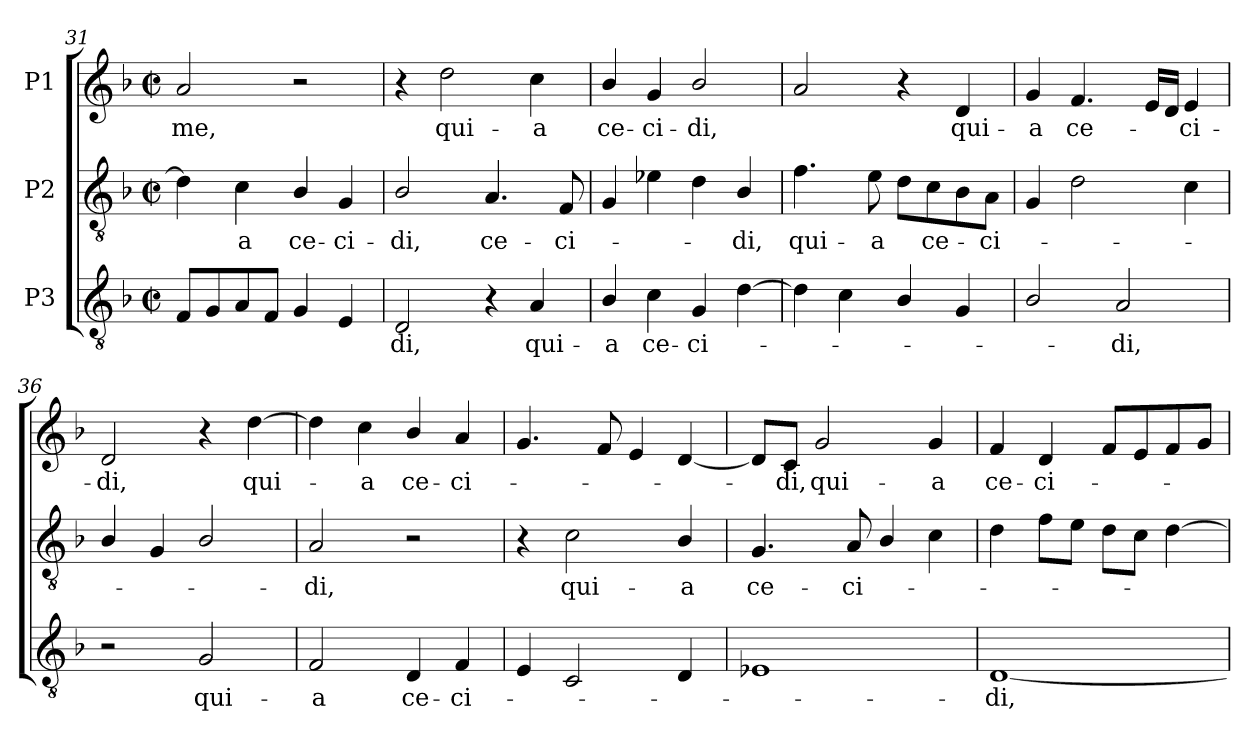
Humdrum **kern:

**kern	**text	**kern	**text	**kern	**text
*part3	*part3	*part2	*part2	*part1	*part1
*staff3	*staff3	*staff2	*staff2	*staff1	*staff1
*I"P3	*	*I"P2	*	*I"P1	*
!!LO:LB:g=z
*clefGv2	*	*clefGv2	*	*clefG2	*
*ITrd7c12	*	*ITrd7c12	*	*	*
*k[b-]	*	*k[b-]	*	*k[b-]	*
*F:	*	*F:	*	*F:	*
*M2/2	*	*M2/2	*	*M2/2	*
*met(c|)	*	*met(c|)	*	*met(c|)	*
=31	=31	=31	=31	=31	=31
!	!	!	!	!	!LO:LY:b:color=#000000
8FFi/L	.	4Di\]	.	2ai/	me,
8GGi/	.	.	.	.	.
!	!	!	!LO:LY:b:color=#000000	!	!
8AAi/	.	4Ci\	-a	.	.
8FFi/J	.	.	.	.	.
!	!	!	!LO:LY:b:color=#000000	!	!
4GGi/	.	4BB-i/	ce-	2r	.
!	!	!	!LO:LY:b:color=#000000	!	!
4EEi/	.	4GGi/	-ci-	.	.
=32	=32	=32	=32	=32	=32
!	!LO:LY:b:color=#000000	!	!	!	!
!	!	!	!LO:LY:b:color=#000000	!	!
2DDi/	-di,	2BB-i/	-di,	4r	.
!	!	!	!	!	!LO:LY:b:color=#000000
.	.	.	.	2ddi\	qui-
!	!	!	!LO:LY:b:color=#000000	!	!
4r	.	4.AAi/	ce-	.	.
!	!LO:LY:b:color=#000000	!	!	!	!
!	!	!	!	!	!LO:LY:b:color=#000000
4AAi/	qui-	.	.	4cci\	-a
!	!	!	!LO:LY:b:color=#000000	!	!
.	.	8FFi/	-ci-	.	.
=33	=33	=33	=33	=33	=33
!	!LO:LY:b:color=#000000	!	!	!	!
!	!	!	!	!	!LO:LY:b:color=#000000
4BB-i/	-a	4GGi/	.	4b-i/	ce-
!	!LO:LY:b:color=#000000	!	!	!	!
!	!	!	!	!	!LO:LY:b:color=#000000
4Ci\	ce-	4E-Xi\	.	4gi/	-ci-
!	!LO:LY:b:color=#000000	!	!	!	!
!	!	!	!	!	!LO:LY:b:color=#000000
4GGi/	-ci-	4Di\	.	2b-i/	-di,
!	!	!	!LO:LY:b:color=#000000	!	!
[4Di\	.	4BB-i/	-di,	.	.
=34	=34	=34	=34	=34	=34
!	!	!	!LO:LY:b:color=#000000	!	!
4Di\]	.	4.Fi\	qui-	2ai/	.
4Ci\	.	.	.	.	.
!	!	!	!LO:LY:b:color=#000000	!	!
.	.	8Ei\	-a	.	.
4BB-i/	.	8Di\L	.	4r	.
!	!	!	!LO:LY:b:color=#000000	!	!
.	.	8Ci\	ce-	.	.
!	!	!	!	!	!LO:LY:b:color=#000000
4GGi/	.	8BB-i\	.	4di/	qui-
!	!	!	!LO:LY:b:color=#000000	!	!
.	.	8AAi\J	-ci-	.	.
=35	=35	=35	=35	=35	=35
!	!	!	!	!	!LO:LY:b:color=#000000
2BB-i/	.	4GGi/	.	4gi/	-a
!	!	!	!	!	!LO:LY:b:color=#000000
.	.	2Di\	.	4.fi/	ce-
!	!LO:LY:b:color=#000000	!	!	!	!
2AAi/	-di,	.	.	.	.
.	.	.	.	16ei/LL	.
.	.	.	.	16di/JJ	.
!	!	!	!	!	!LO:LY:b:color=#000000
.	.	4Ci\	.	4ei/	-ci-
!!LO:LB:g=z
=36	=36	=36	=36	=36	=36
!	!	!	!	!	!LO:LY:b:color=#000000
2r	.	4BB-i/	.	2di/	-di,
.	.	4GGi/	.	.	.
!	!LO:LY:b:color=#000000	!	!	!	!
2GGi/	qui-	2BB-i/	.	4r	.
!	!	!	!	!	!LO:LY:b:color=#000000
.	.	.	.	[4ddi\	qui-
=37	=37	=37	=37	=37	=37
!	!LO:LY:b:color=#000000	!	!	!	!
!	!	!	!LO:LY:b:color=#000000	!	!
2FFi/	-a	2AAi/	-di,	4ddi\]	.
!	!	!	!	!	!LO:LY:b:color=#000000
.	.	.	.	4cci\	-a
!	!LO:LY:b:color=#000000	!	!	!	!
!	!	!	!	!	!LO:LY:b:color=#000000
4DDi/	ce-	2r	.	4b-i/	ce-
!	!LO:LY:b:color=#000000	!	!	!	!
!	!	!	!	!	!LO:LY:b:color=#000000
4FFi/	-ci-	.	.	4ai/	-ci-
=38	=38	=38	=38	=38	=38
4EEi/	.	4r	.	4.gi/	.
!	!	!	!LO:LY:b:color=#000000	!	!
2CCi/	.	2Ci\	qui-	.	.
.	.	.	.	8fi/	.
.	.	.	.	4ei/	.
!	!	!	!LO:LY:b:color=#000000	!	!
4DDi/	.	4BB-i/	-a	[4di/	.
=39	=39	=39	=39	=39	=39
!	!	!	!LO:LY:b:color=#000000	!	!
1EE-Xi	.	4.GGi/	ce-	8di/L]	.
!	!	!	!	!	!LO:LY:b:color=#000000
.	.	.	.	8ci/J	-di,
!	!	!	!	!	!LO:LY:b:color=#000000
.	.	.	.	2gi/	qui-
!	!	!	!LO:LY:b:color=#000000	!	!
.	.	8AAi/	-ci-	.	.
.	.	4BB-i/	.	.	.
!	!	!	!	!	!LO:LY:b:color=#000000
.	.	4Ci\	.	4gi/	-a
=40	=40	=40	=40	=40	=40
!	!LO:LY:b:color=#000000	!	!	!	!
!	!	!	!	!	!LO:LY:b:color=#000000
[1DDi	-di,	4Di\	.	4fi/	ce-
!	!	!	!	!	!LO:LY:b:color=#000000
.	.	8Fi\L	.	4di/	-ci-
.	.	8Ei\J	.	.	.
.	.	8Di\L	.	8fi/L	.
.	.	8Ci\J	.	8ei/	.
.	.	[4Di\	.	8fi/	.
.	.	.	.	8gi/J	.
=	=	=	=	=	=
*-	*-	*-	*-	*-	*-
